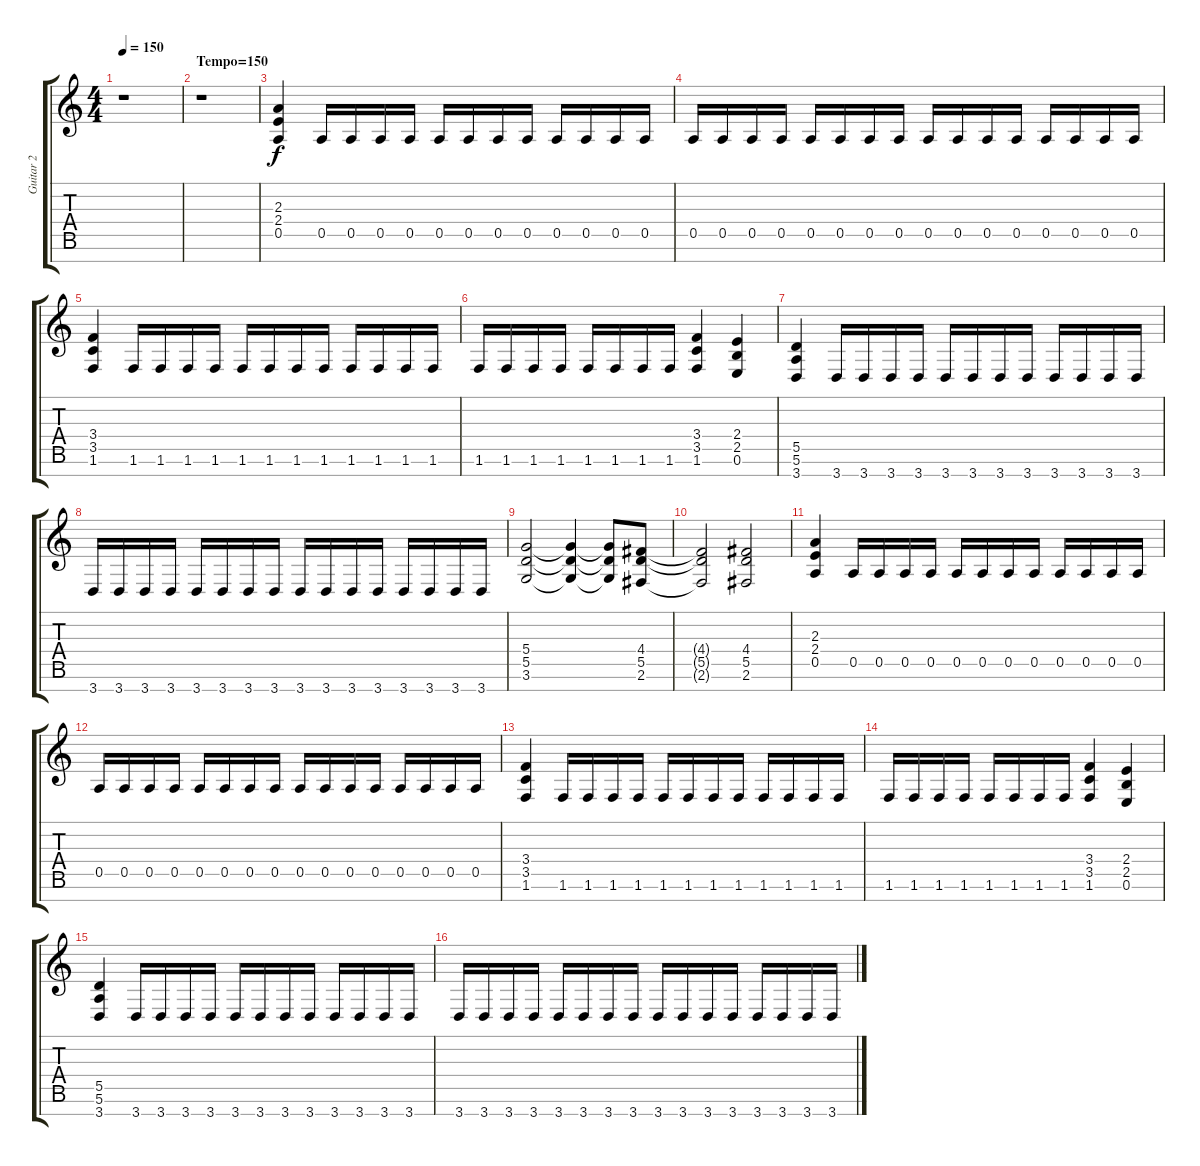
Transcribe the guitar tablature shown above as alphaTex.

\track ("Guitar 2" "Guitar 2") {instrument distortionguitar}
\staff {score tabs}
\tuning (E4 B3 G3 D3 A2 E2 B1) {hide}
\ts (4 4)
\tempo 150
\clef g2
\ks c
r.1{dy f} |
\section ("" "Tempo=150")
r.1 |
(2.3 2.4 0.5).4 0.5.16 0.5.16 0.5.16 0.5.16 0.5.16 0.5.16 0.5.16 0.5.16 0.5.16 0.5.16 0.5.16 0.5.16 |
0.5.16 0.5.16 0.5.16 0.5.16 0.5.16 0.5.16 0.5.16 0.5.16 0.5.16 0.5.16 0.5.16 0.5.16 0.5.16 0.5.16 0.5.16 0.5.16 |
(3.4 3.5 1.6).4 1.6.16 1.6.16 1.6.16 1.6.16 1.6.16 1.6.16 1.6.16 1.6.16 1.6.16 1.6.16 1.6.16 1.6.16 |
1.6.16 1.6.16 1.6.16 1.6.16 1.6.16 1.6.16 1.6.16 1.6.16 (3.4 3.5 1.6).4 (2.4 2.5 0.6).4 |
(5.5 5.6 3.7).4 3.7.16 3.7.16 3.7.16 3.7.16 3.7.16 3.7.16 3.7.16 3.7.16 3.7.16 3.7.16 3.7.16 3.7.16 |
3.7.16 3.7.16 3.7.16 3.7.16 3.7.16 3.7.16 3.7.16 3.7.16 3.7.16 3.7.16 3.7.16 3.7.16 3.7.16 3.7.16 3.7.16 3.7.16 |
(5.4 5.5 3.6).2 (5.4{t} 5.5{t} 3.6{t}).4 (5.4{t} 5.5{t} 3.6{t}).8 (4.4 5.5 2.6).8 |
(4.4{t} 5.5{t} 2.6{t}).2 (4.4 5.5 2.6).2 |
(2.3 2.4 0.5).4 0.5.16 0.5.16 0.5.16 0.5.16 0.5.16 0.5.16 0.5.16 0.5.16 0.5.16 0.5.16 0.5.16 0.5.16 |
0.5.16 0.5.16 0.5.16 0.5.16 0.5.16 0.5.16 0.5.16 0.5.16 0.5.16 0.5.16 0.5.16 0.5.16 0.5.16 0.5.16 0.5.16 0.5.16 |
(3.4 3.5 1.6).4 1.6.16 1.6.16 1.6.16 1.6.16 1.6.16 1.6.16 1.6.16 1.6.16 1.6.16 1.6.16 1.6.16 1.6.16 |
1.6.16 1.6.16 1.6.16 1.6.16 1.6.16 1.6.16 1.6.16 1.6.16 (3.4 3.5 1.6).4 (2.4 2.5 0.6).4 |
(5.5 5.6 3.7).4 3.7.16 3.7.16 3.7.16 3.7.16 3.7.16 3.7.16 3.7.16 3.7.16 3.7.16 3.7.16 3.7.16 3.7.16 |
3.7.16 3.7.16 3.7.16 3.7.16 3.7.16 3.7.16 3.7.16 3.7.16 3.7.16 3.7.16 3.7.16 3.7.16 3.7.16 3.7.16 3.7.16 3.7.16
